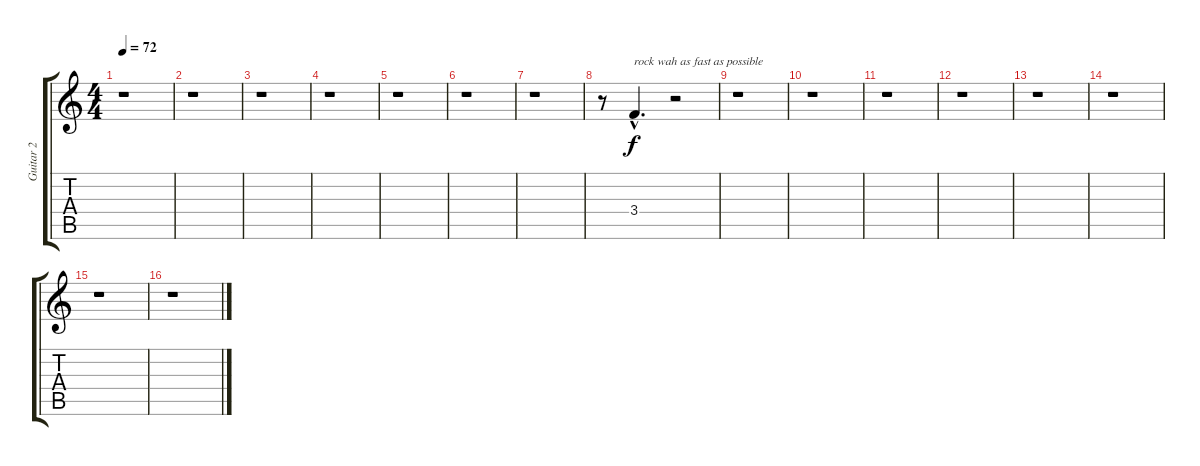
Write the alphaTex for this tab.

\track ("Guitar 2" "Guitar 2") {instrument electricguitarclean}
\staff {score tabs}
\tuning (E4 B3 G3 D3 A2 E2) {hide}
\ts (4 4)
\tempo 72
\clef g2
\ks c
r.1{dy f instrument electricguitarclean} |
r.1 |
r.1 |
r.1 |
r.1 |
r.1 |
r.1 |
r.8 3.4{hac}.4{d txt "rock wah as fast as possible "} r.2 |
r.1 |
r.1 |
r.1 |
r.1 |
r.1 |
r.1 |
r.1 |
r.1
